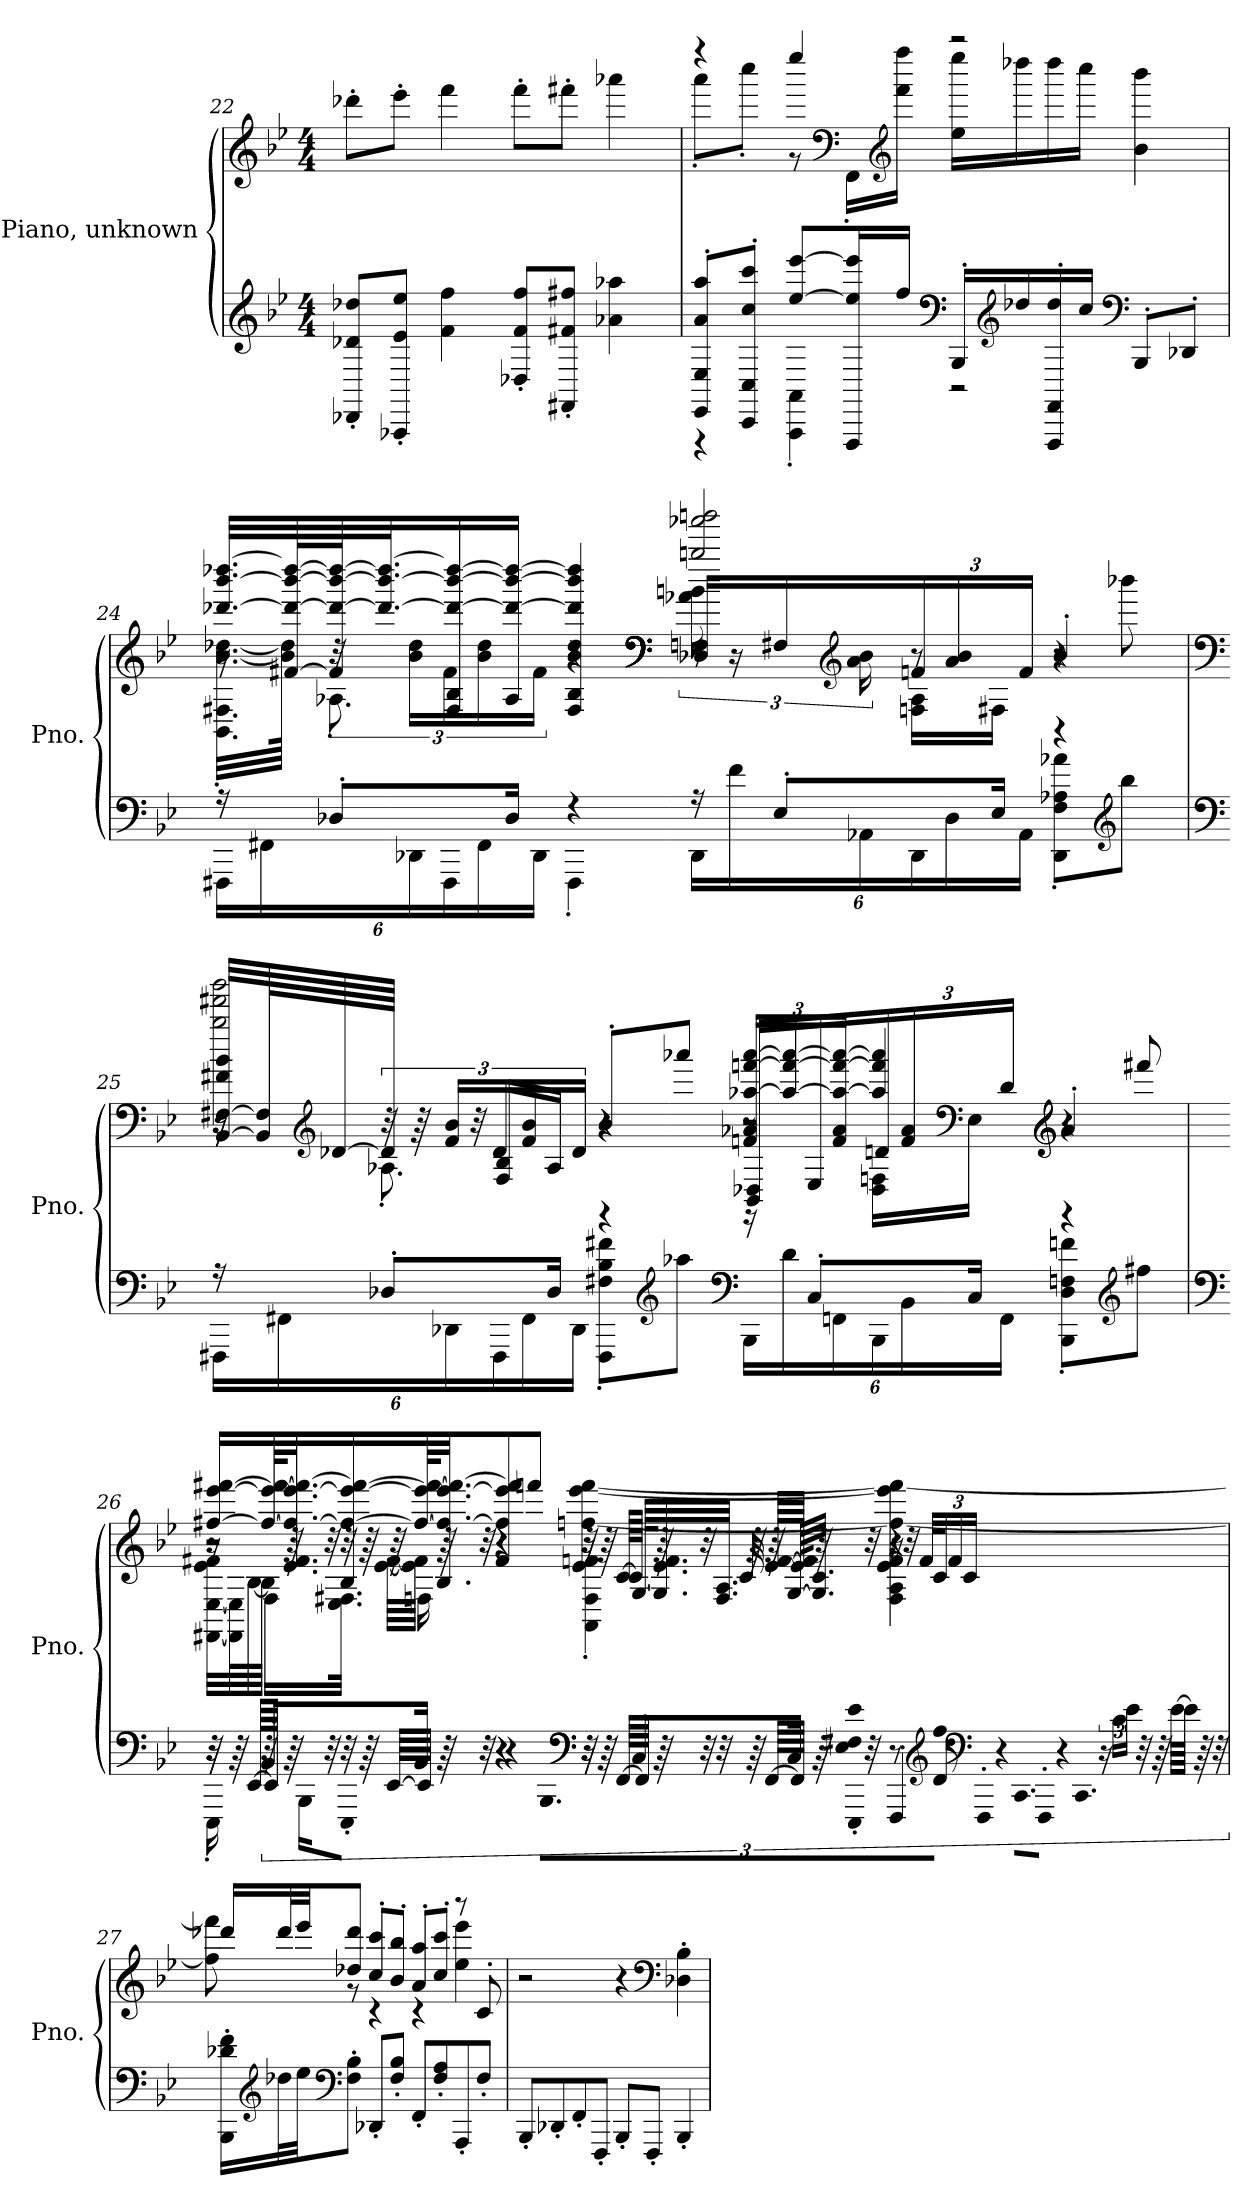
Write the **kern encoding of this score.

**kern	**kern
*part1	*part1
*staff2	*staff1
*I"Piano, unknown	*
*I'Pno.	*
!!LO:LB:g=z
*clefG2	*clefG2
*k[b-e-]	*k[b-e-]
*M4/4	*M4/4
=22	=22
8DD-X/' 8d-X/' 8dd-X/'L	8ddd-X'\L
8AAA-X/' 8e-/' 8ee-/'J	8eee-'\J
4f\ 4ff\	4fff\
8D-X/' 8f/' 8ff/'L	8fff'\L
8FF#X/' 8f#X/' 8ff#X/'J	8fff#X'\J
4a-X\ 4aa-X\	4aaa-X\
=23	=23
*^	*^
8EE-/' 8E-/' 8a/' 8aa/'L	4r	4r	8aaa'\L
8CC/' 8C/' 8cc/' 8ccc/'J	.	.	8cccc'\J
[8ee-/ [8eee-/L	4AAA\' 4AA\'	4eeee-/	8r
*	*	*clefF4	*
16FFF/ 16ee-/] 16eee-/]L	.	.	16FF'\LL
*	*	*clefG2	*
16ff/JJ	.	.	16fff\ 16ffff\JJ
*clefF4	*	*	*
16BBB-'/LL	2r	2r	16ee-\ 16eeee-\LL
*clefG2	*	*	*
16dd-X/	.	.	16dddd-X\
16FFF/' 16FF/' 16dd-/'	.	.	16dddd-\
16cc/JJ	.	.	16cccc\JJ
*clefF4	*	*	*
8BBB-'/L	.	.	4b-\ 4bbb-\
8DD-X'/J	.	.	.
*	*	*v	*v
!!LO:LB:g=z
=24	=24	=24
*	*Xbrackettup	*
*	*	*^
*	*	*	*^
*	*	*	*	*^
16r	24FFF#X\LL	2r	32.BB-\' 32.F#X\' [32.b-\' [32.dd-X\'LLL	[32.ddd-X/ [32.bbb-/ [32.dddd-X/LLL	16r
.	24FF#X\	.	.	.	.
.	.	.	64b-\] 64dd-\]JJJk	[64f#X/ 64ddd-/_ 64bbb-/_ 64dddd-/_L	.
8D-X'/L	.	.	48r	64f#/] 64ddd-/_ 64bbb-/_ 64dddd-/_J	8.A-X'\
.	.	.	.	32.ddd-/_ 32.bbb-/_ 32.dddd-/_J	.
.	24DD-X\	.	24b-\ 24dd-\LL	.	.
*	*	*	*Xbrackettup	*	*
.	24FFF#\	.	24f#\	16F#/ 16B-/ 16ddd-/_ 16bbb-/_ 16dddd-/_	.
.	24FF#\	.	24b-\ 24dd-\	.	.
16D-/Jk	.	.	.	16A-/ 16ddd-/_ 16bbb-/_ 16dddd-/_JJ	.
.	24DD-\JJ	.	24f#\JJ	.	.
4r	4FFF#'\	.	4r	4F#/ 4B-/ 4b-/ 4dd-/ 4ddd-/] 4bbb-/] 4dddd-/]	4r
*	*	*clefF4	*	*	*
*	*	*	*brackettup	*	*
16r	24DD-\LL	2bbn/ 2aaa-X/ 2bbbn/	24a-X\ 24bn\	16D-X/ 16Fn/LL	8r
.	24f\	.	24r	.	.
8E-'/L	.	.	.	16F#X/	.
*	*	*clefG2	*	*	*
.	24AA-X\	.	24a-\ 24b\	.	.
*	*	*	*	*Xbrackettup	*
.	24DD-\	.	8r	24fn/	16Fn\ 16A-\LL
.	24D-\	.	.	24a-/ 24b/	.
16E-/Jk	.	.	.	.	16F#X\JJ
.	24AA-\JJ	.	.	24f/JJ	.
4r	8DD-\' 8F\' 8A-X\' 8a-X\'L	.	8r	4b'/	4r
*clefG2	*	*	*	*	*
.	8bb-\J	.	8bbb-X\	.	.
!!LO:LB:g=z	!!	!!	!!
=25	=25	=25	=25	=25	=25
*clefF4	*	*clefF4	*	*	*
16r	24FFF#X\LL	16r	2bb-\ 2fff#X\ 2bbb-\	[32BB-/ [32F#X/ 32f#X/ 32b-/LLL	16r
.	.	.	.	64BB-/] 64F#/]L	.
.	24FF#X\	.	.	.	.
*	*	*clefG2	*	*	*
.	.	.	.	[64d-X/	.
*	*	*brackettup	*	*	*
8D-X'/L	.	48r	.	64d-/JJJJ]	8.A-X'\
.	.	.	.	64r	.
.	24DD-X\	24f#/ 24b-/LL	.	.	.
.	.	.	.	32r	.
*	*	*Xbrackettup	*	*	*
.	24FFF#\	24d-/	.	16F#/ 16B-/LL	.
.	24FF#\	24f#/ 24b-/	.	.	.
16D-/Jk	.	.	.	16A-/JJ	.
.	24DD-\JJ	24d-/JJ	.	.	.
4r	8FFF#\' 8F#X\' 8B-\' 8f#X\'L	8b-'/L	.	4r	4r
*clefG2	*	*	*	*	*
.	8aa-X\J	8aaa-X/J	.	.	.
*clefF4	*	*	*	*	*
16r	24BBB-\LL	24fn/ 24a-X/ [24aa-X/ [24fffn/ [24aaa-/LL	8r	16BB-/ 16D-X/LL	2r
.	24d\	24aa-/_ 24fff/_ 24aaa-/_	.	.	.
8C'/L	.	.	.	16E-/	.
.	24FFn\	24f/ 24a-/ 24aa-/_ 24fff/_ 24aaa-/_JJ	.	.	.
.	24BBB-\	4aa-/] 4fff/] 4aaa-/]	16D-\ 16Fn\LL	24dn/	.
.	24BB-\	.	.	24f/ 24a-/	.
*	*	*clefF4	*	*	*
16C/Jk	.	.	16E-\JJ	.	.
.	24FF\JJ	.	.	24d/JJ	.
*	*	*clefG2	*	*	*
4r	8BBB-\' 8D-\' 8Fn\' 8fn\'L	.	4r	4a-'/	.
*clefG2	*	*	*	*	*
.	8ff#X\J	8fff#X/	.	.	.
*v	*v	*	*	*	*
!!LO:LB:g=z	!!	!!	!!
=26	=26	=26	=26	=26
*clefF4	*	*	*	*
*^	*	*	*	*
*	*^	*	*	*	*
16r	16EEE-'\	32r	[16ff#X/ [16eee-/ [16fff#X/LL	[32FF#X\ [32E-\ 32e-\ 32f#X\LLL	2r	16r
.	.	64r	.	64FF#\] 64E-\]L	.	.
.	.	[64EE-/LLLL	.	[64B-\	.	.
*	*brackettup	*	*	*	*	*
8BB-'/L	48r	64EE-/JJJJ]	64ff#/_ 64eee-/_ 64fff#/_KL	64B-\JJJJ]	.	16F\LL
.	.	64r	32.e-/ 32.f#/ 32.ff#/_ 32.eee-/_ 32.fff#/_J	64r	.	.
.	24BBB-\LL	.	.	.	.	.
.	.	32r	.	32r	.	.
.	16EEE-'\JJ	32r	16B-/ 16ff#/_ 16eee-/_ 16fff#/_	32r	.	32.E-\ 32.F#X\JJk
.	.	64r	.	64r	.	.
.	.	[64EE-/LLLL	.	[64e-\ [64f#\LLLL	.	64r
16BB-/Jk	64r	64EE-/JJJJ]	64ff#/_ 64eee-/_ 64fff#/_KL	64e-\] 64f#\]JJJJ	.	16Fn\
.	32.BBB-\KKL	64r	32.B-/ 32.ff#/_ 32.eee-/_ 32.fff#/_JJ	64r	.	.
.	.	32r	.	32r	.	.
4r	8EEE-\' 8E-\' 8F#X\' 8e-\'	4r	8f#/ 8ff#/] 8eee-/] 8fff#/]	4r	.	4r
*clefG2	*	*	*	*	*	*
.	8ff\J	.	8fffn/J	.	.	.
*clefF4	*	*	*	*	*	*
16r	16FFF'\	32r	16r	[4ffn\ [4eee-\ [4fff\	32r	4AA\' 4F\' 4e-\' 4fn\'
.	.	64r	.	.	64r	.
.	.	[64FF/LLLL	.	.	[64c/LLLL	.
8C'/L	64r	64FF/JJJJ]	[64G/KLLL	.	64c/JJJJ]	.
.	32.CC\KLL	64r	32.G/] 32.e-/ 32.f/	.	64r	.
.	.	32r	.	.	32r	.
.	16FFF'\JJ	32r	32.F/ 32.A/JJJ	.	32c/	.
.	.	64r	.	.	64r	.
.	.	[64FF/LLLL	64r	.	[64e-/ [64f/LLLL	.
16C/Jk	64r	64FF/JJJJ]	[64G/KLLL	.	64e-/] 64f/]JJJJ	.
.	32.CC\	64r	32.G/] 32.c/JJJ	.	64r	.
.	.	32r	.	.	32r	.
8r	24r	4FFF'/	16r	4F\ 4A\ 4e-\ 4f\ 4ff\_ 4eee-\] 4fff\_	4r	4r
.	24c\LL	.	.	.	.	.
.	.	.	32r	.	.	.
.	24e-\JJ	.	.	.	.	.
.	.	.	32f/KLL	.	.	.
8FF/	32r	.	24c/	.	.	.
.	64r	.	.	.	.	.
.	.	.	24f/	.	.	.
.	[64e-\LLLL	.	.	.	.	.
.	64e-\JJJJ]	.	.	.	.	.
.	64r	.	.	.	.	.
.	.	.	24c/JJ	.	.	.
.	32r	.	.	.	.	.
*v	*v	*v	*	*	*	*
*	*	*v	*v	*v
!!LO:PB:g=z
=27	=27	=27
16BBB-\' 16d-X\' 16f\'LL	16ddd-X/LL	8ff\] 8fff\]
*clefG2	*	*
32dd-X\L	32ddd-/L	.
32ee-\JJ	32eee-/JJ	.
*clefF4	*	*
8F\' 8B-\'J	8dd-X/ 8ddd-/J	8r
8DD-X'/L	8cc/' 8ccc/'L	4r
8F/' 8B-/'J	8b-/' 8bb-/'J	.
8FF'/L	8a/' 8aa/'L	4r
8F/' 8A/'	8cc/' 8ccc/'J	.
8AAA'/	8r	4ee-\ 4eee-\
8F'/J	8c'/	.
*	*v	*v
=28	=28
8BBB-'/L	2r
8DD-X'/	.
8FF'/	.
8FFF'/J	.
8BBB-'/L	4r
8FFF'/J	.
*	*clefF4
4BBB-'/	4D-X\' 4B-\'
=	=
*-	*-
